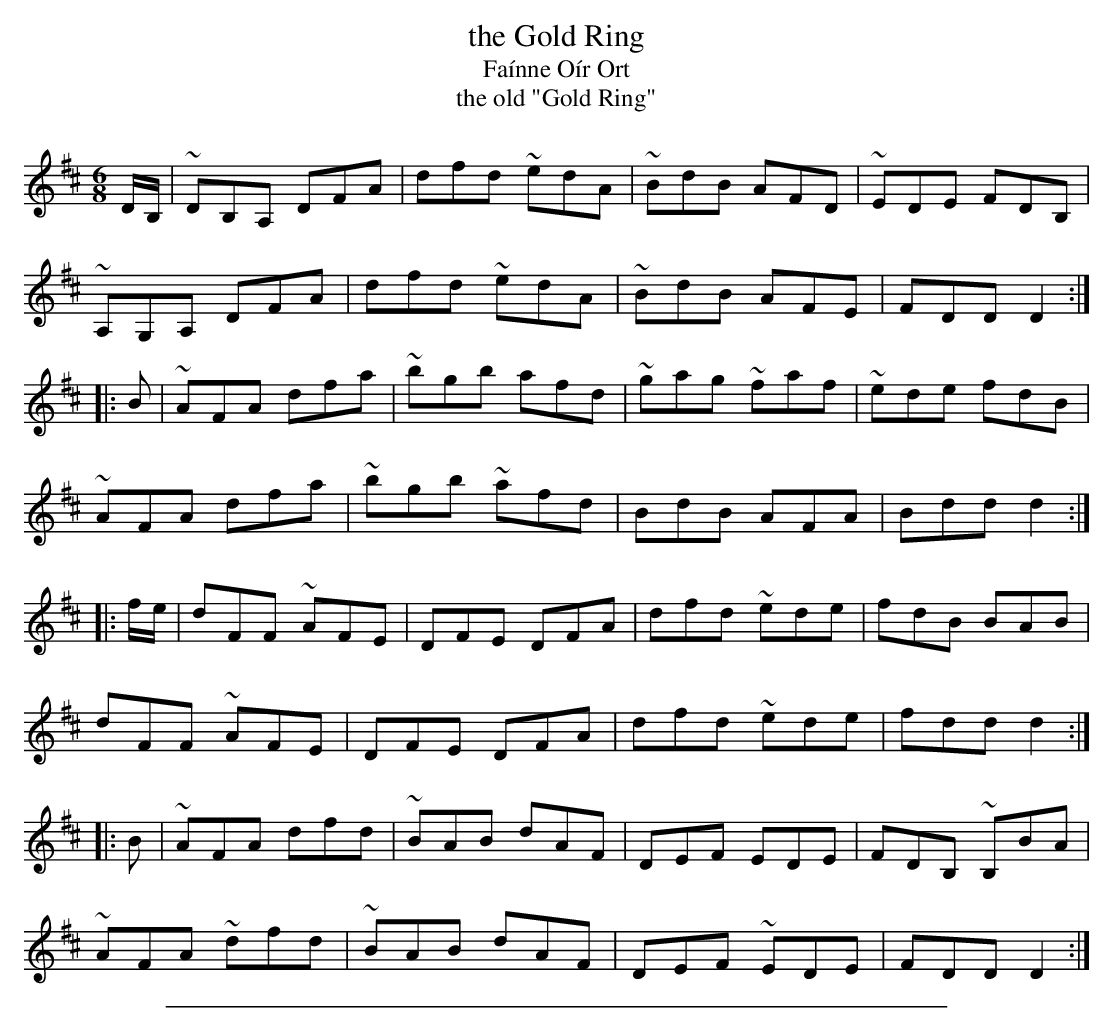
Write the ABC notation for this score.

X:1
T: the Gold Ring
T: Fa\'inne O\'ir Ort
T: the old "Gold Ring"
M:6/8
L:1/8
K:D
D/B,/ | ~DB,A, DFA | dfd ~edA | ~BdB AFD | ~EDE FDB, |
~A,G,A, DFA | dfd ~edA | ~BdB AFE | FDD D2 :|
|:B | ~AFA dfa | ~bgb afd | ~gag ~faf | ~ede fdB |
~AFA dfa | ~bgb ~afd | BdB AFA | Bdd d2 :|
|:f/e/ | dFF ~AFE | DFE DFA | dfd ~ede | fdB BAB |
dFF ~AFE | DFE DFA | dfd ~ede | fdd d2 :|
|:B | ~AFA dfd | ~BAB dAF | DEF EDE | FDB, ~B,BA |
~AFA ~dfd | ~BAB dAF | DEF ~EDE | FDD D2 :|
